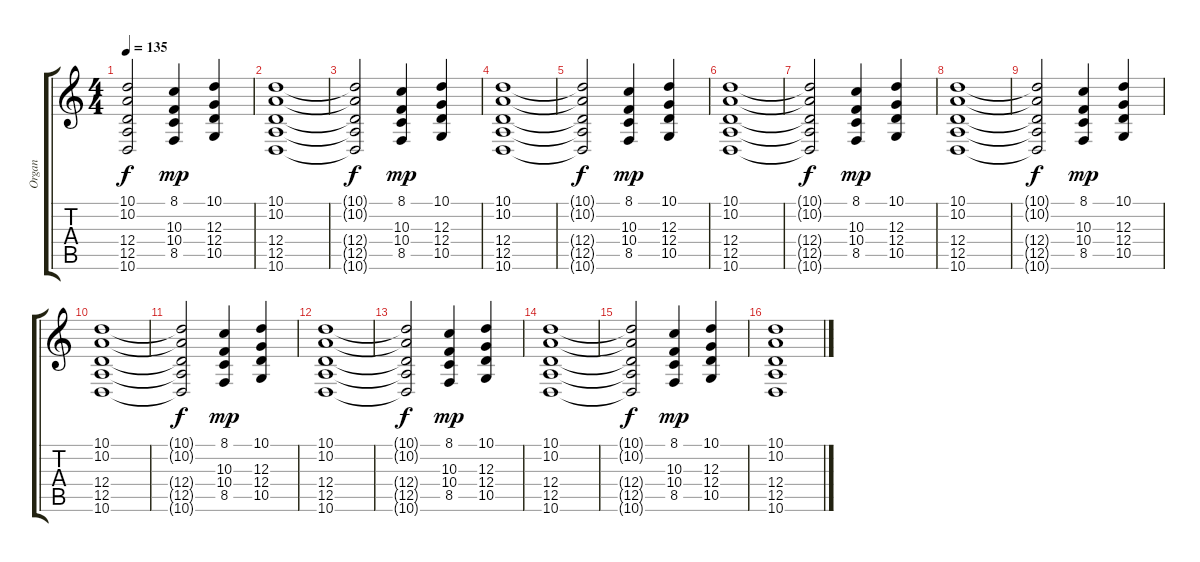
\track ("Organ" "Organ") {instrument rockorgan}
\staff {score tabs}
\tuning (E4 B3 G3 D3 A2 E2) {hide}
\ts (4 4)
\tempo 135
\clef g2
\ks c
(10.1{t} 10.2{t} 12.4{t} 12.5{t} 10.6{t}).2{dy f} (8.1 10.3 10.4 8.5).4{dy mp} (10.1 12.3 12.4 10.5).4 |
(10.1 10.2 12.4 12.5 10.6).1 |
(10.1{t} 10.2{t} 12.4{t} 12.5{t} 10.6{t}).2{dy f} (8.1 10.3 10.4 8.5).4{dy mp} (10.1 12.3 12.4 10.5).4 |
(10.1 10.2 12.4 12.5 10.6).1 |
(10.1{t} 10.2{t} 12.4{t} 12.5{t} 10.6{t}).2{dy f} (8.1 10.3 10.4 8.5).4{dy mp} (10.1 12.3 12.4 10.5).4 |
(10.1 10.2 12.4 12.5 10.6).1 |
(10.1{t} 10.2{t} 12.4{t} 12.5{t} 10.6{t}).2{dy f} (8.1 10.3 10.4 8.5).4{dy mp} (10.1 12.3 12.4 10.5).4 |
(10.1 10.2 12.4 12.5 10.6).1 |
(10.1{t} 10.2{t} 12.4{t} 12.5{t} 10.6{t}).2{dy f} (8.1 10.3 10.4 8.5).4{dy mp} (10.1 12.3 12.4 10.5).4 |
(10.1 10.2 12.4 12.5 10.6).1 |
(10.1{t} 10.2{t} 12.4{t} 12.5{t} 10.6{t}).2{dy f} (8.1 10.3 10.4 8.5).4{dy mp} (10.1 12.3 12.4 10.5).4 |
(10.1 10.2 12.4 12.5 10.6).1 |
(10.1{t} 10.2{t} 12.4{t} 12.5{t} 10.6{t}).2{dy f} (8.1 10.3 10.4 8.5).4{dy mp} (10.1 12.3 12.4 10.5).4 |
(10.1 10.2 12.4 12.5 10.6).1 |
(10.1{t} 10.2{t} 12.4{t} 12.5{t} 10.6{t}).2{dy f} (8.1 10.3 10.4 8.5).4{dy mp} (10.1 12.3 12.4 10.5).4 |
(10.1 10.2 12.4 12.5 10.6).1
